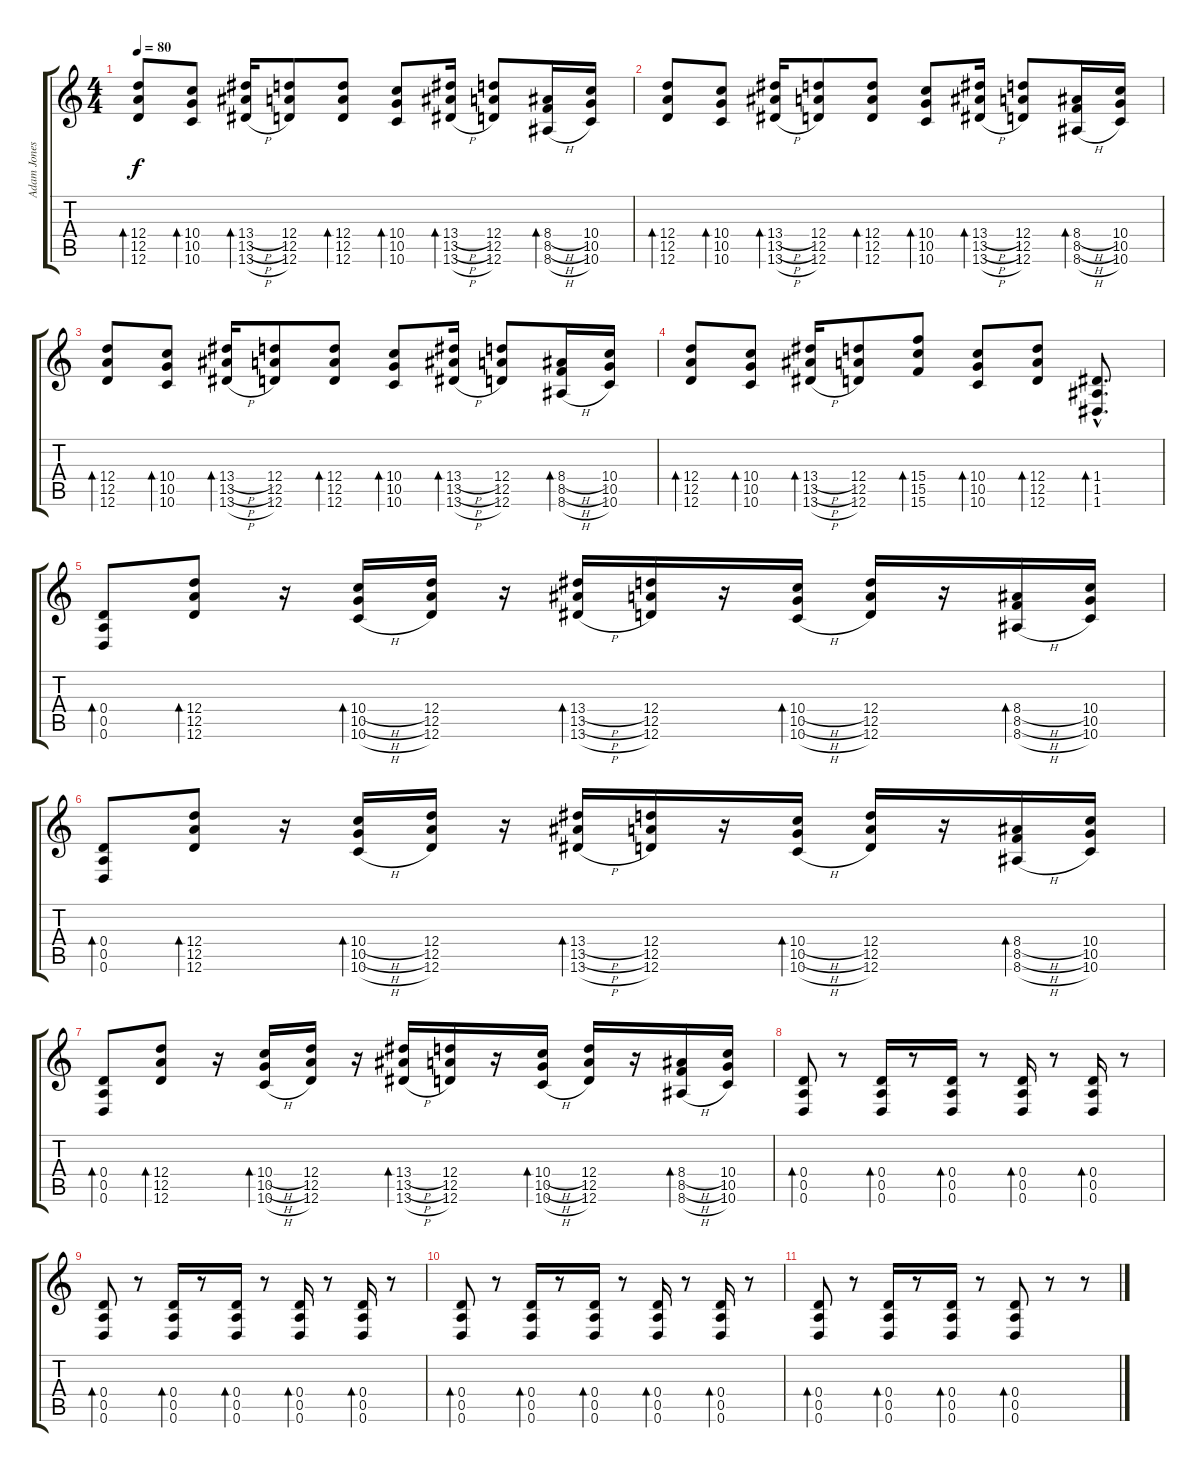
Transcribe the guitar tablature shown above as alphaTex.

\track ("Adam Jones (right)" "Adam Jones") {instrument overdrivenguitar}
\staff {score tabs}
\tuning (E4 B3 G3 D3 A2 D2) {hide}
\ts (4 4)
\tempo 80
\clef g2
\ks c
(12.4 12.5 12.6).8{bd 30 dy f} (10.4 10.5 10.6).8{bd 30} (13.4{h} 13.5{h} 13.6{h}).16{bd 30} (12.4 12.5 12.6).8 (12.4 12.5 12.6).8{bd 30} (10.4 10.5 10.6).8{bd 30} (13.4{h} 13.5{h} 13.6{h}).16{bd 30} (12.4 12.5 12.6).8 (8.4{h} 8.5{h} 8.6{h}).16{bd 30} (10.4 10.5 10.6).16 |
(12.4 12.5 12.6).8{bd 30} (10.4 10.5 10.6).8{bd 30} (13.4{h} 13.5{h} 13.6{h}).16{bd 30} (12.4 12.5 12.6).8 (12.4 12.5 12.6).8{bd 30} (10.4 10.5 10.6).8{bd 30} (13.4{h} 13.5{h} 13.6{h}).16{bd 30} (12.4 12.5 12.6).8 (8.4{h} 8.5{h} 8.6{h}).16{bd 30} (10.4 10.5 10.6).16 |
(12.4 12.5 12.6).8{bd 30} (10.4 10.5 10.6).8{bd 30} (13.4{h} 13.5{h} 13.6{h}).16{bd 30} (12.4 12.5 12.6).8 (12.4 12.5 12.6).8{bd 30} (10.4 10.5 10.6).8{bd 30} (13.4{h} 13.5{h} 13.6{h}).16{bd 30} (12.4 12.5 12.6).8 (8.4{h} 8.5{h} 8.6{h}).16{bd 30} (10.4 10.5 10.6).16 |
(12.4 12.5 12.6).8{bd 30} (10.4 10.5 10.6).8{bd 30} (13.4{h} 13.5{h} 13.6{h}).16{bd 30} (12.4 12.5 12.6).8 (15.4 15.5 15.6).8{bd 30} (10.4 10.5 10.6).8{bd 30} (12.4 12.5 12.6).8{bd 30} (1.4{hac} 1.5{hac} 1.6{hac}).8{d bd 30} |
(0.4 0.5 0.6).8{bd 30} (12.4 12.5 12.6).8{bd 30} r.16 (10.4{h} 10.5{h} 10.6{h}).16{bd 30} (12.4 12.5 12.6).16 r.16 (13.4{h} 13.5{h} 13.6{h}).16{bd 30} (12.4 12.5 12.6).16 r.16 (10.4{h} 10.5{h} 10.6{h}).16{bd 30} (12.4 12.5 12.6).16 r.16 (8.4{h} 8.5{h} 8.6{h}).16{bd 30} (10.4 10.5 10.6).16 |
(0.4 0.5 0.6).8{bd 30} (12.4 12.5 12.6).8{bd 30} r.16 (10.4{h} 10.5{h} 10.6{h}).16{bd 30} (12.4 12.5 12.6).16 r.16 (13.4{h} 13.5{h} 13.6{h}).16{bd 30} (12.4 12.5 12.6).16 r.16 (10.4{h} 10.5{h} 10.6{h}).16{bd 30} (12.4 12.5 12.6).16 r.16 (8.4{h} 8.5{h} 8.6{h}).16{bd 30} (10.4 10.5 10.6).16 |
(0.4 0.5 0.6).8{bd 30} (12.4 12.5 12.6).8{bd 30} r.16 (10.4{h} 10.5{h} 10.6{h}).16{bd 30} (12.4 12.5 12.6).16 r.16 (13.4{h} 13.5{h} 13.6{h}).16{bd 30} (12.4 12.5 12.6).16 r.16 (10.4{h} 10.5{h} 10.6{h}).16{bd 30} (12.4 12.5 12.6).16 r.16 (8.4{h} 8.5{h} 8.6{h}).16{bd 30} (10.4 10.5 10.6).16 |
(0.4 0.5 0.6).8{bd 30} r.8 (0.4 0.5 0.6).16{bd 30} r.8 (0.4 0.5 0.6).16{bd 30} r.8 (0.4 0.5 0.6).16{bd 30} r.8 (0.4 0.5 0.6).16{bd 30} r.8 |
(0.4 0.5 0.6).8{bd 30} r.8 (0.4 0.5 0.6).16{bd 30} r.8 (0.4 0.5 0.6).16{bd 30} r.8 (0.4 0.5 0.6).16{bd 30} r.8 (0.4 0.5 0.6).16{bd 30} r.8 |
(0.4 0.5 0.6).8{bd 30} r.8 (0.4 0.5 0.6).16{bd 30} r.8 (0.4 0.5 0.6).16{bd 30} r.8 (0.4 0.5 0.6).16{bd 30} r.8 (0.4 0.5 0.6).16{bd 30} r.8 |
(0.4 0.5 0.6).8{bd 30} r.8 (0.4 0.5 0.6).16{bd 30} r.8 (0.4 0.5 0.6).16{bd 30} r.8 (0.4 0.5 0.6).8{bd 30} r.8 r.8
